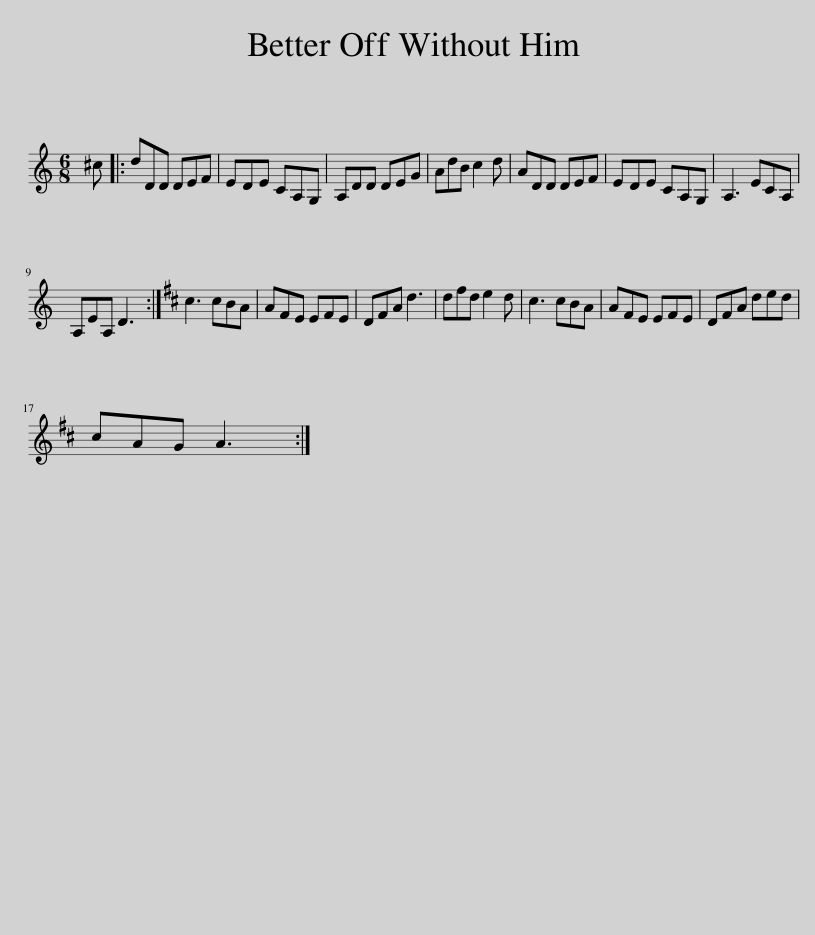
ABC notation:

X:1
L:1/8
M:6/8
I:linebreak $
K:C
V:1 treble
V:1
 ^c |: dDD DEF | EDE CA,G, | A,DD DEG | AdB c2 d | %5
 ADD DEF | EDE CA,G, | A,3 ECA, |$ A,EA, D3 :|[K:D] c3 cBA | %10
 AFE EFE | DFA d3 | dfd e2 d | c3 cBA | AFE EFE | %15
 DFA ded |$ cAG A3 :| %17
